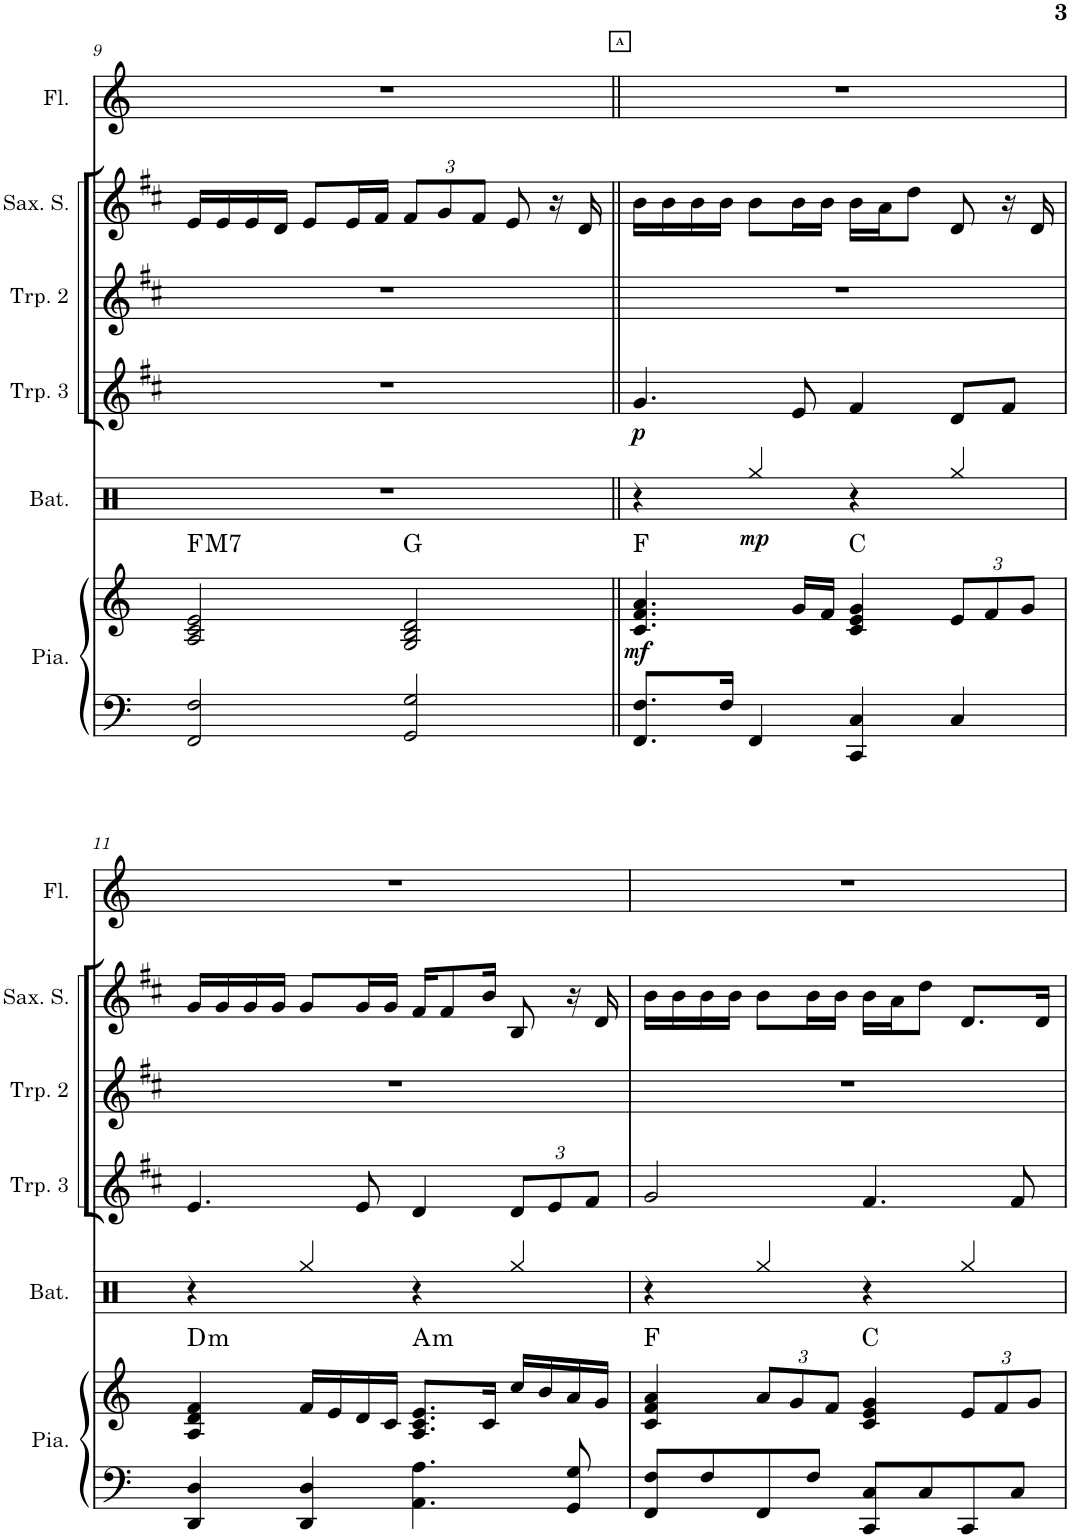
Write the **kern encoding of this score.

**kern	**kern	**dynam	**harte	**kern	**dynam	**kern	**dynam	**kern	**kern	**kern
*part6	*part6	*part6	*part6	*part5	*part5	*part4	*part4	*part3	*part2	*part1
*staff7	*staff6	*staff6/7	*	*staff5	*staff5	*staff4	*staff4	*staff3	*staff2	*staff1
*I"Piano	*	*	*	*I"Batterie	*	*I"Trompette en Sib	*	*I"Trompette en Sib	*I"Saxophone Soprano	*I"Flûte
*I'Pia.	*	*	*	*I'Bat.	*	*I'Trp. 3	*	*I'Trp. 2	*I'Sax. S.	*I'Fl.
!!LO:PB:g=z
*clefF4	*clefG2	*	*	*clefX	*	*clefG2	*	*clefG2	*clefG2	*clefG2
*	*	*	*	*	*	*Trd1c2	*	*Trd1c2	*Trd1c2	*
*k[]	*k[]	*	*	*k[]	*	*k[f#c#]	*	*k[f#c#]	*k[f#c#]	*k[]
*M4/4	*M4/4	*	*	*M4/4	*	*M4/4	*	*M4/4	*M4/4	*M4/4
=9	=9	=9	=9	=9	=9	=9	=9	=9	=9	=9
!	!	!	!LO:H:kt=M7	!	!	!	!	!	!	!
2FF/ 2F/	2A/ 2c/ 2e/	.	F:maj7	1r	.	1r	.	1r	16e/LL	1r
.	.	.	.	.	.	.	.	.	16e/	.
.	.	.	.	.	.	.	.	.	16e/	.
.	.	.	.	.	.	.	.	.	16d/JJ	.
.	.	.	.	.	.	.	.	.	8e/L	.
.	.	.	.	.	.	.	.	.	16e/L	.
.	.	.	.	.	.	.	.	.	16f#/JJ	.
*	*	*	*	*	*	*	*	*	*Xbrackettup	*
2GG/ 2G/	2G/ 2B/ 2d/	.	G:maj	.	.	.	.	.	12f#/L	.
.	.	.	.	.	.	.	.	.	12g/	.
.	.	.	.	.	.	.	.	.	12f#/J	.
.	.	.	.	.	.	.	.	.	8e/	.
.	.	.	.	.	.	.	.	.	16r	.
.	.	.	.	.	.	.	.	.	16d/	.
!!LO:REH:place=s1:a:B:cj:fs=5:t=A
=10||	=10||	=10||	=10||	=10||	=10||	=10||	=10||	=10||	=10||	=10||
!	!	!LO:DY:b	!	!	!	!	!LO:DY:b	!	!	!
8.FF/ 8.F/L	4.c/ 4.f/ 4.a/	mf	F:maj	4r	.	4.g/	p	1r	16b\LL	1r
.	.	.	.	.	.	.	.	.	16b\	.
.	.	.	.	.	.	.	.	.	16b\	.
16F/Jk	.	.	.	.	.	.	.	.	16b\JJ	.
!	!	!	!	!	!LO:DY:b	!	!	!	!	!
4FF/	.	.	.	4Rgg/	mp	.	.	.	8b\L	.
.	16g/LL	.	.	.	.	8e/	.	.	16b\L	.
.	16f/JJ	.	.	.	.	.	.	.	16b\JJ	.
4CC/ 4C/	4c/ 4e/ 4g/	.	C:maj	4r	.	4f#/	.	.	16b\LL	.
.	.	.	.	.	.	.	.	.	16a\J	.
.	.	.	.	.	.	.	.	.	8dd\J	.
*	*Xbrackettup	*	*	*	*	*	*	*	*	*
4C/	12e/L	.	.	4Rgg/	.	8d/L	.	.	8d/	.
.	12f/	.	.	.	.	.	.	.	.	.
.	.	.	.	.	.	8f#/J	.	.	16r	.
.	12g/J	.	.	.	.	.	.	.	.	.
.	.	.	.	.	.	.	.	.	16d/	.
!!LO:LB:g=z
=11	=11	=11	=11	=11	=11	=11	=11	=11	=11	=11
!	!	!	!LO:H:kt=m	!	!	!	!	!	!	!
4DD/ 4D/	4A/ 4d/ 4f/	.	D:min	4r	.	4.e/	.	1r	16g/LL	1r
.	.	.	.	.	.	.	.	.	16g/	.
.	.	.	.	.	.	.	.	.	16g/	.
.	.	.	.	.	.	.	.	.	16g/JJ	.
4DD/ 4D/	16f/LL	.	.	4Rgg/	.	.	.	.	8g/L	.
.	16e/	.	.	.	.	.	.	.	.	.
.	16d/	.	.	.	.	8e/	.	.	16g/L	.
.	16c/JJ	.	.	.	.	.	.	.	16g/JJ	.
!	!	!	!LO:H:kt=m	!	!	!	!	!	!	!
4.AA\ 4.A\	8.A/ 8.c/ 8.e/L	.	A:min	4r	.	4d/	.	.	16f#/KL	.
.	.	.	.	.	.	.	.	.	8f#/	.
.	16c/Jk	.	.	.	.	.	.	.	16b/Jk	.
*	*	*	*	*	*	*Xbrackettup	*	*	*	*
.	16cc/LL	.	.	4Rgg/	.	12d/L	.	.	8B/	.
.	16b/	.	.	.	.	.	.	.	.	.
.	.	.	.	.	.	12e/	.	.	.	.
8GG/ 8G/	16a/	.	.	.	.	.	.	.	16r	.
.	.	.	.	.	.	12f#/J	.	.	.	.
.	16g/JJ	.	.	.	.	.	.	.	16d/	.
=12	=12	=12	=12	=12	=12	=12	=12	=12	=12	=12
8FF/ 8F/L	4c/ 4f/ 4a/	.	F:maj	4r	.	2g/	.	1r	16b\LL	1r
.	.	.	.	.	.	.	.	.	16b\	.
8F/	.	.	.	.	.	.	.	.	16b\	.
.	.	.	.	.	.	.	.	.	16b\JJ	.
8FF/	12a/L	.	.	4Rgg/	.	.	.	.	8b\L	.
.	12g/	.	.	.	.	.	.	.	.	.
8F/J	.	.	.	.	.	.	.	.	16b\L	.
.	12f/J	.	.	.	.	.	.	.	.	.
.	.	.	.	.	.	.	.	.	16b\JJ	.
8CC/ 8C/L	4c/ 4e/ 4g/	.	C:maj	4r	.	4.f#/	.	.	16b\LL	.
.	.	.	.	.	.	.	.	.	16a\J	.
8C/	.	.	.	.	.	.	.	.	8dd\J	.
8CC/	12e/L	.	.	4Rgg/	.	.	.	.	8.d/L	.
.	12f/	.	.	.	.	.	.	.	.	.
8C/J	.	.	.	.	.	8f#/	.	.	.	.
.	12g/J	.	.	.	.	.	.	.	.	.
.	.	.	.	.	.	.	.	.	16d/Jk	.
=	=	=	=	=	=	=	=	=	=	=
*-	*-	*-	*-	*-	*-	*-	*-	*-	*-	*-
